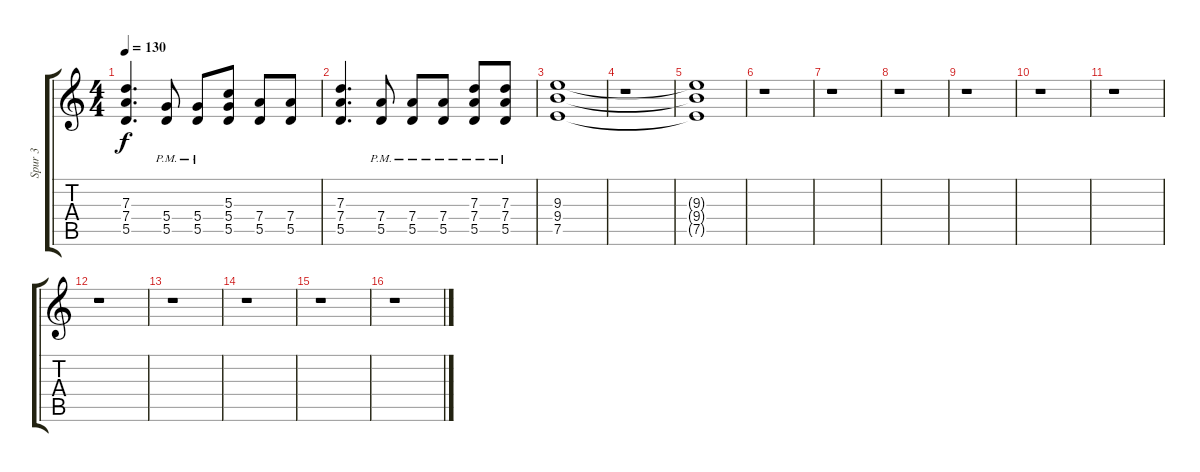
\track ("Spur 3" "Spur 3") {instrument overdrivenguitar}
\staff {score tabs}
\tuning (E4 B3 G3 D3 A2 E2) {hide}
\ts (4 4)
\tempo 130
\clef g2
\ks c
(7.3 7.4 5.5).4{d dy f} (5.4{pm} 5.5{pm}).8 (5.4{pm} 5.5{pm}).8 (5.3 5.4 5.5).8 (7.4 5.5).8 (7.4 5.5).8 |
(7.3 7.4 5.5).4{d} (7.4 5.5{pm}).8 (7.4 5.5{pm}).8 (7.4{pm} 5.5).8 (7.3 7.4 5.5{pm}).8 (7.3 7.4 5.5{pm}).8 |
(9.3 9.4 7.5).1 |
r.1 |
(9.3{t} 9.4{t} 7.5{t}).1 |
r.1 |
r.1 |
r.1 |
r.1 |
r.1 |
r.1 |
r.1 |
r.1 |
r.1 |
r.1 |
r.1
